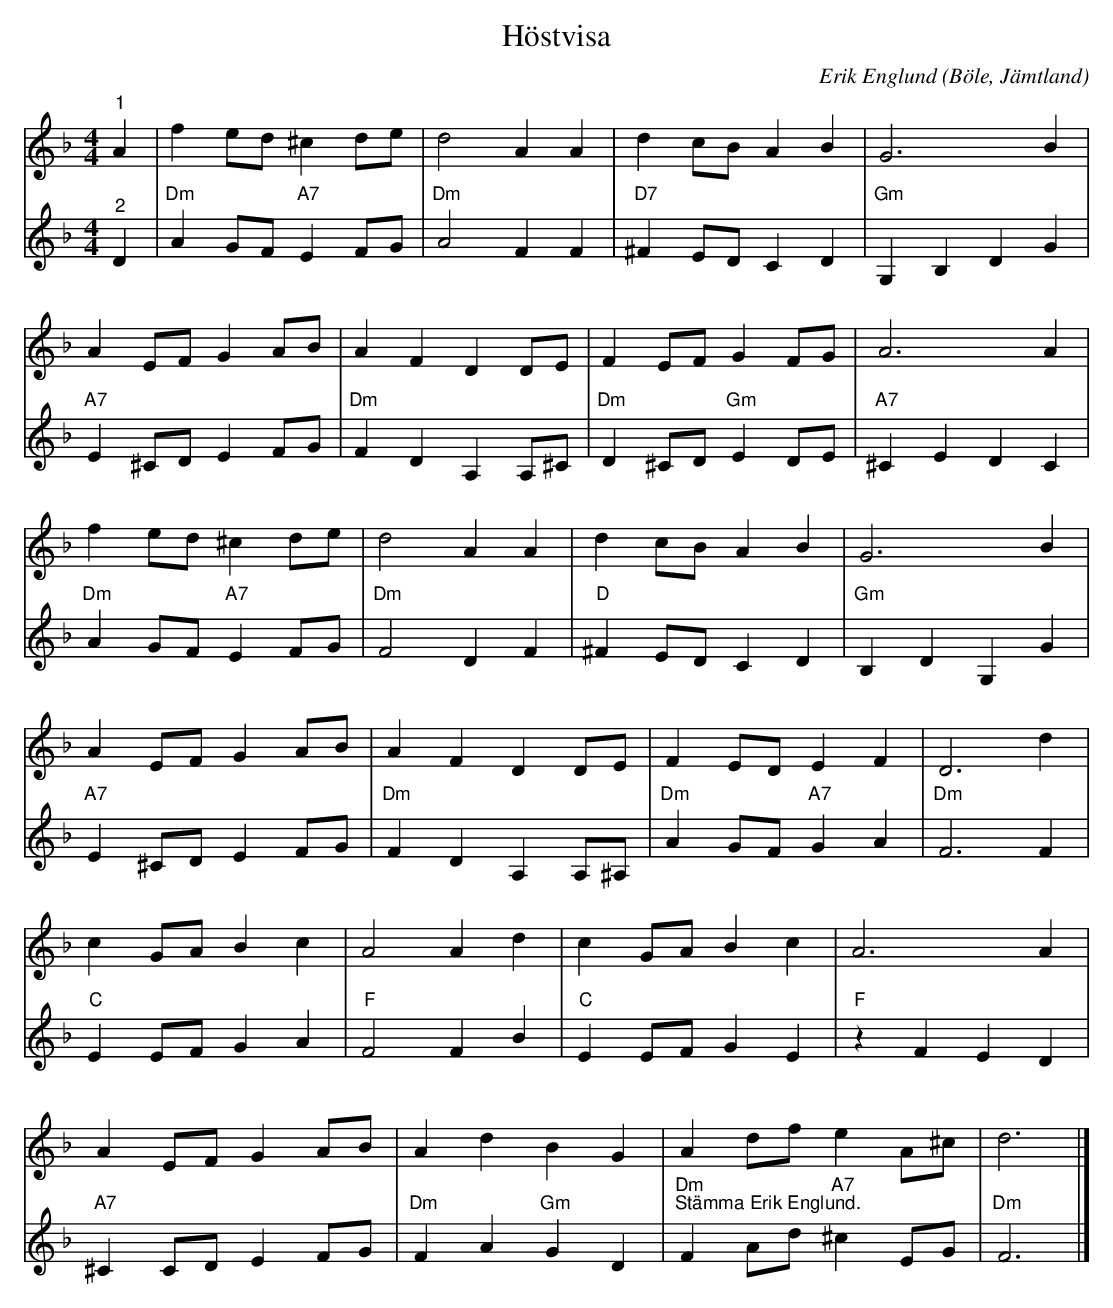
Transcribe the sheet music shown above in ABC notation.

X:1
T:Höstvisa
C:Erik Englund
O:Böle, Jämtland
L:1/4
M:4/4
K:Dm
V:1
"^1" A | f e/d/ ^c d/e/ | d2 A A | d c/B/ A B | G3 B |
A E/F/ G A/B/ | A F D D/E/ | F E/F/ G F/G/ | A3 A |
f e/d/ ^c d/e/ | d2 A A | d c/B/ A B | G3 B |
A E/F/ G A/B/ | A F D D/E/ | F E/D/ E F | D3 d |
c G/A/ B c | A2 A d | c G/A/ B c | A3 A |
A E/F/ G A/B/ | A d B G | A d/f/ e A/^c/ | d3 |]
V:2
"^2" D |"Dm" A G/F/"A7" E F/G/ |"Dm" A2 F F |"D7" ^F E/D/ C D |"Gm" G, B, D G |
"A7" E ^C/D/ E F/G/ |"Dm" F D A, A,/^C/ |"Dm" D ^C/D/"Gm" E D/E/ |"A7" ^C E D C |
"Dm" A G/F/"A7" E F/G/ |"Dm" F2 D F |"D" ^F E/D/ C D |"Gm" B, D G, G |
"A7" E ^C/D/ E F/G/ | "Dm" F D A, A,/^A,/ |"Dm" A G/F/"A7" G A |"Dm" F3 F |
"C" E E/F/ G A |"F" F2 F B | "C" E E/F/ G E |"F" z F E D |
"A7" ^C C/D/ E F/G/ |"Dm" F A"Gm" G D | "Dm""^Stämma Erik Englund." F A/d/"A7" ^c E/G/ |"Dm" F3 |]
